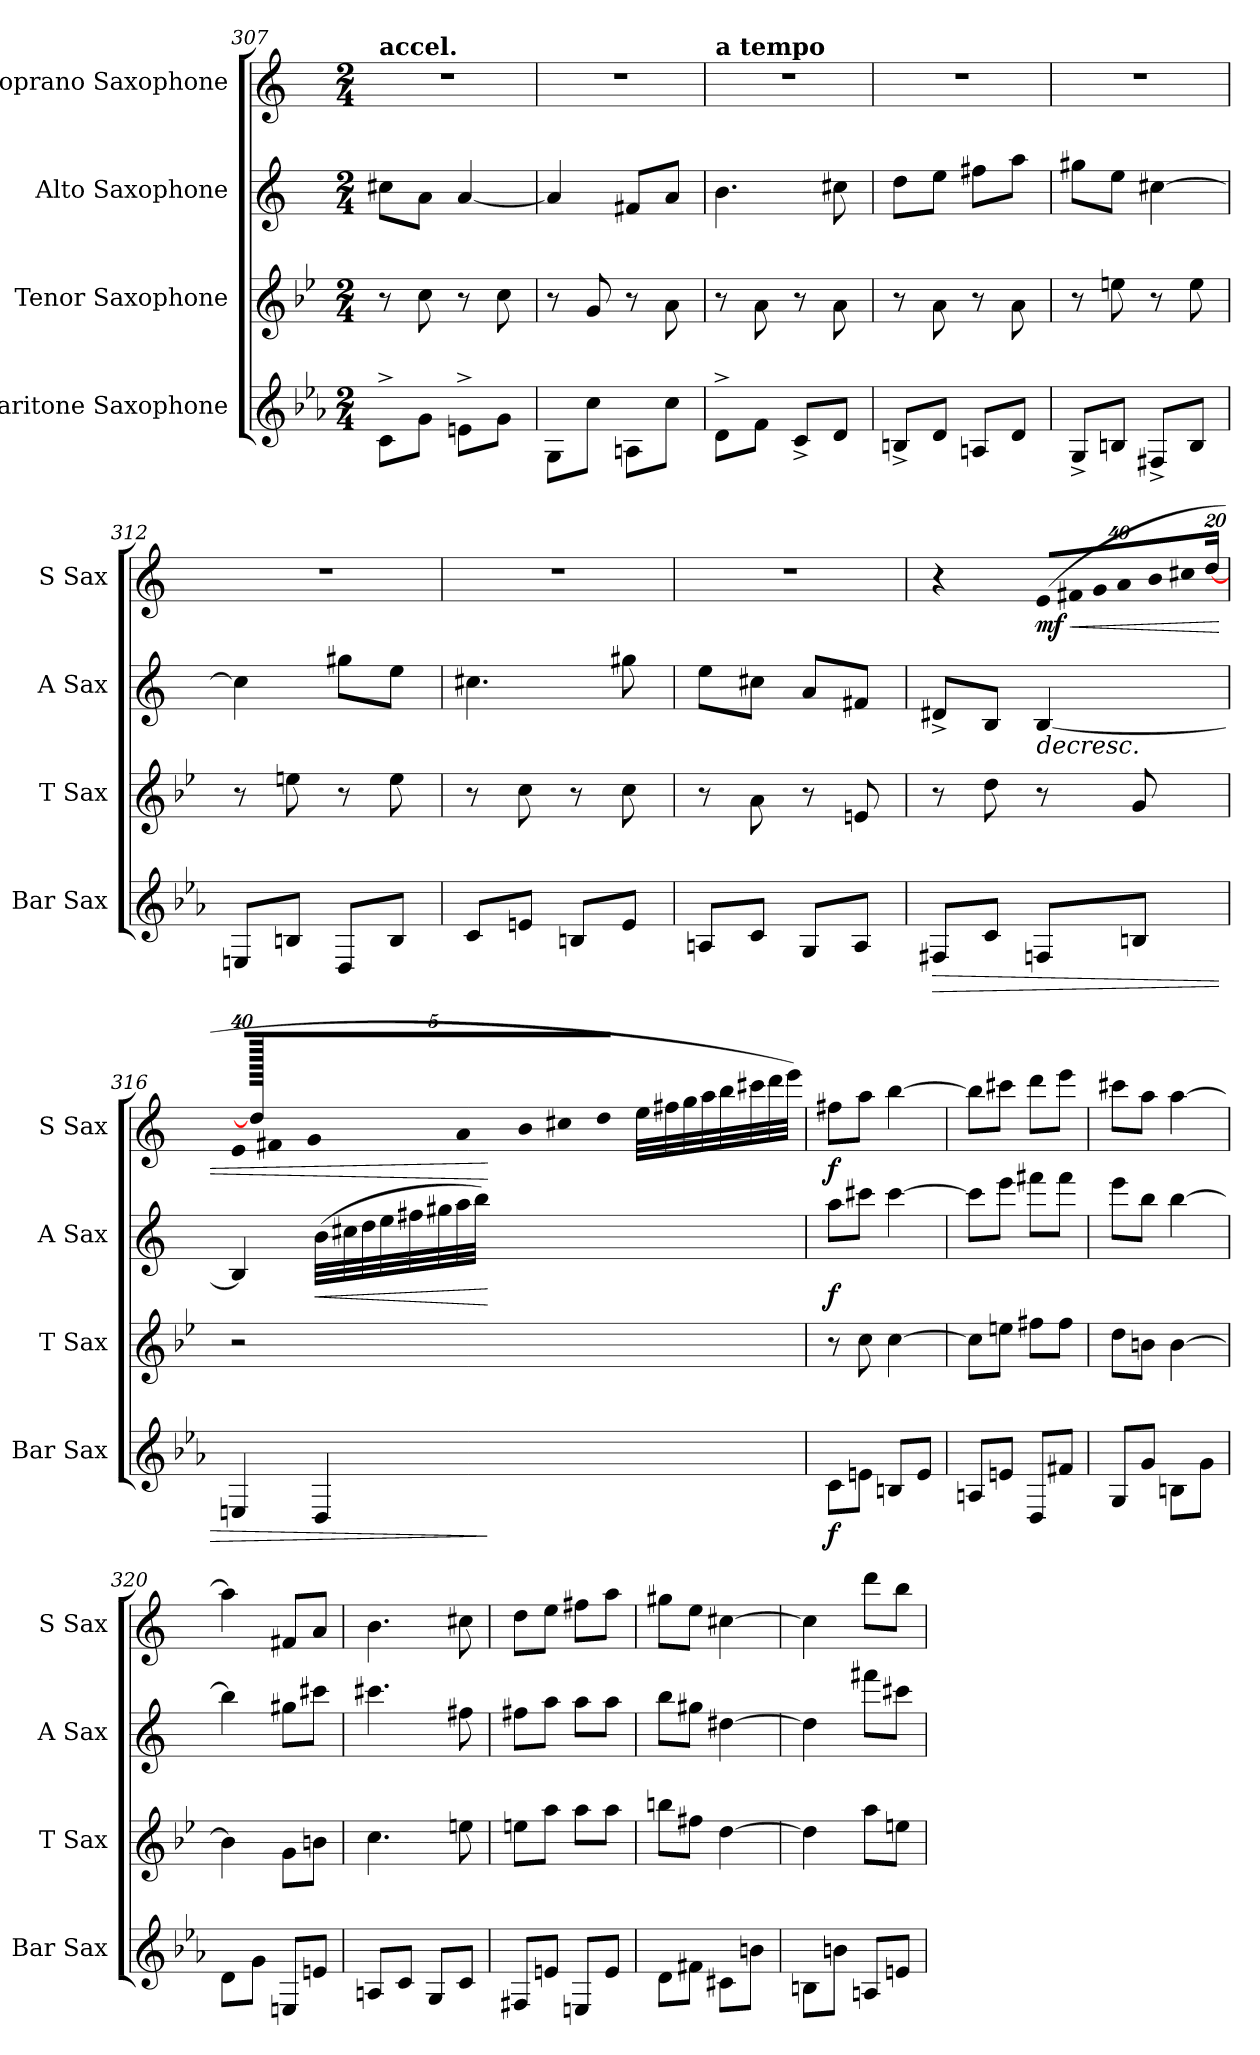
**kern	**dynam	**kern	**kern	**dynam	**kern	**dynam
*part4	*part4	*part3	*part2	*part2	*part1	*part1
*staff4	*staff4	*staff3	*staff2	*staff2	*staff1	*staff1
*I"Baritone Saxophone	*	*I"Tenor Saxophone	*I"Alto Saxophone	*	*I"Soprano Saxophone	*
*I'Bar Sax	*	*I'T Sax	*I'A Sax	*	*I'S Sax	*
*clefG2	*	*clefG2	*clefG2	*	*clefG2	*
*ITrd12c21	*	*ITrd8c14	*ITrd5c9	*	*ITrd1c2	*
*k[b-e-a-]	*	*k[b-e-]	*k[b-e-a-]	*	*k[b-e-]	*
*M2/4	*	*M2/4	*M2/4	*	*M2/4	*
*MM123	*	*MM123	*MM123	*	*MM123	*
=307	=307	=307	=307	=307	=307	=307
!	!	!	!	!	!LO:TX:a:B:t=accel.	!
8C^\L	.	8r	8en\L	.	2r	.
8G\J	.	8c\	8c\J	.	.	.
8En^\L	.	8r	[4c/	.	.	.
8G\J	.	8c\	.	.	.	.
!!LO:LB:g=z
=308	=308	=308	=308	=308	=308	=308
8GG\L	.	8r	4c/]	.	2r	.
8c\J	.	8G/	.	.	.	.
8AAn\L	.	8r	8An/L	.	.	.
8c\J	.	8A\	8c/J	.	.	.
=309	=309	=309	=309	=309	=309	=309
!	!	!	!	!	!LO:TX:a:B:t=a tempo	!
8D^\L	.	8r	4.d\	.	2r	.
8F\J	.	8A\	.	.	.	.
8C^/L	.	8r	.	.	.	.
8D/J	.	8A\	8en\	.	.	.
=310	=310	=310	=310	=310	=310	=310
8BBn^/L	.	8r	8f\L	.	2r	.
8D/J	.	8A\	8g\J	.	.	.
8AAn/L	.	8r	8an\L	.	.	.
8D/J	.	8A\	8cc\J	.	.	.
=311	=311	=311	=311	=311	=311	=311
8GG^/L	.	8r	8bn\L	.	2r	.
8BBn/J	.	8en\	8g\J	.	.	.
8FF#X^/L	.	8r	[4en\	.	.	.
8BB/J	.	8e\	.	.	.	.
=312	=312	=312	=312	=312	=312	=312
8EEn/L	.	8r	4e\]	.	2r	.
8BBn/J	.	8en\	.	.	.	.
8DD/L	.	8r	8bn\L	.	.	.
8BB/J	.	8e\	8g\J	.	.	.
=313	=313	=313	=313	=313	=313	=313
8C/L	.	8r	4.en\	.	2r	.
8En/J	.	8c\	.	.	.	.
8BBn/L	.	8r	.	.	.	.
8E/J	.	8c\	8bn\	.	.	.
=314	=314	=314	=314	=314	=314	=314
8AAn/L	.	8r	8g\L	.	2r	.
8C/J	.	8A\	8en\J	.	.	.
8GG/L	.	8r	8c/L	.	.	.
8AA/J	.	8En/	8An/J	.	.	.
!!LO:PB:g=z
=315	=315	=315	=315	=315	=315	=315
!	!LO:HP:b	!	!	!	!	!
8FF#X/L	>	8r	8F#X^/L	.	4r	.
8C/J	.	8d\	8D/J	.	.	.
!	!	!	!	!LO:HP:b	!	!
*	*	*	*	*	*Xbrackettup	*
!	!	!	!	!	!LO:N:vis=16	!LO:HP:b
!	!	!	!	!	!	!LO:DY:n=1:b
8FFn/L	.	8r	[4D/	>	(640%23d/LL	< mf
!	!	!	!	!	!LO:N:vis=16	!
.	.	.	.	.	640%23en/	.
!	!	!	!	!	!LO:N:vis=16	!
.	.	.	.	.	640%23f/	.
!	!	!	!	!	!LO:N:vis=16	!
.	.	.	.	.	640%23g/	.
8BBn/J	.	8G/	.	.	.	.
!	!	!	!	!	!LO:N:vis=16	!
.	.	.	.	.	640%23a/	.
!	!	!	!	!	!LO:N:vis=16	!
.	.	.	.	.	640%23bn/	.
.	.	.	.	.	[320%11cc/JJ	.
=316	=316	=316	=316	=316	=316	=316
!	!	!	!	!	!LO:N:vis=16	!
4EEn/	.	2r	4D/]	.	640%23d/LL	.
.	.	.	.	.	640cc/JJ]	.
!	!	!	!	!	!LO:N:vis=16	!
.	.	.	.	.	640%23en/	.
!	!	!	!	!	!LO:N:vis=16	!
.	.	.	.	.	640%23f/	.
!	!	!	!	!	!LO:N:vis=16	!
.	.	.	.	.	640%23g/	.
!	!	!	!	!	!LO:N:vis=16	!
.	.	.	.	.	640%23a/	.
!	!	!	!	!	!LO:N:vis=16	!
.	.	.	.	.	640%23bn/	.
!	!	!	!	!	!LO:N:vis=16	!
.	.	.	.	.	640%23cc/JJ	.
!	!	!	!	!LO:HP:b	!	!
4DD/	.	.	(32d\LLL	<	.	.
.	.	.	.	.	32dd\LLL	.
.	.	.	32en\	.	.	.
.	.	.	.	.	32een\	.
.	.	.	32f\	.	.	.
.	.	.	.	.	32ff\	.
.	.	.	32g\	.	.	.
.	.	.	.	.	32gg\	.
.	.	.	32an\	.	.	.
.	.	.	.	.	32aa\	.
.	.	.	32bn\	.	.	.
.	.	.	.	.	32bbn\	.
.	.	.	32cc\	.	.	.
.	.	.	.	.	32ccc\	.
.	.	.	32dd\JJJ)	.	.	.
.	.	.	.	.	32ddd\JJJ)	.
320ryy	]	320ryy	320ryy	] [	.	.
.	.	.	.	.	.	[
=317	=317	=317	=317	=317	=317	=317
!	!LO:DY:b	!	!	!LO:DY:b	!	!LO:DY:b
8C\L	f	8r	8cc\L	f	8een\L	f
8En\J	.	8c\	8een\J	.	8gg\J	.
8BBn/L	.	[4c\	[4ee\	.	[4aa\	.
8E/J	.	.	.	.	.	.
=318	=318	=318	=318	=318	=318	=318
8AAn/L	.	8c\L]	8ee\L]	.	8aa\L]	.
8En/J	.	8en\J	8gg\J	.	8bbn\J	.
8DD/L	.	8f#X\L	8aan\L	.	8ccc\L	.
8F#X/J	.	8f#\J	8aa\J	.	8ddd\J	.
!!LO:LB:g=z
=319	=319	=319	=319	=319	=319	=319
8GG/L	.	8d\L	8gg\L	.	8bbn\L	.
8G/J	.	8Bn\J	8dd\J	.	8gg\J	.
8BBn\L	.	[4B\	[4dd\	.	[4gg\	.
8G\J	.	.	.	.	.	.
=320	=320	=320	=320	=320	=320	=320
8D\L	.	4B\]	4dd\]	.	4gg\]	.
8G\J	.	.	.	.	.	.
8EEn/L	.	8G\L	8bn\L	.	8en/L	.
8En/J	.	8Bn\J	8een\J	.	8g/J	.
=321	=321	=321	=321	=321	=321	=321
8AAn/L	.	4.c\	4.een\	.	4.a\	.
8C/J	.	.	.	.	.	.
8GG/L	.	.	.	.	.	.
8C/J	.	8en\	8an\	.	8bn\	.
=322	=322	=322	=322	=322	=322	=322
8FF#X/L	.	8en\L	8an\L	.	8cc\L	.
8En/J	.	8a\J	8cc\J	.	8dd\J	.
8EEn/L	.	8a\L	8cc\L	.	8een\L	.
8E/J	.	8a\J	8cc\J	.	8gg\J	.
=323	=323	=323	=323	=323	=323	=323
8D\L	.	8bn\L	8dd\L	.	8ff#X\L	.
8F#X\J	.	8f#X\J	8bn\J	.	8dd\J	.
8C#X\L	.	[4d\	[4f#X\	.	[4bn\	.
8Bn\J	.	.	.	.	.	.
=324	=324	=324	=324	=324	=324	=324
8BBn\L	.	4d\]	4f#\]	.	4b\]	.
8Bn\J	.	.	.	.	.	.
8AAn/L	.	8a\L	8aan\L	.	8ccc\L	.
8En/J	.	8en\J	8een\J	.	8aa\J	.
=	=	=	=	=	=	=
*-	*-	*-	*-	*-	*-	*-
